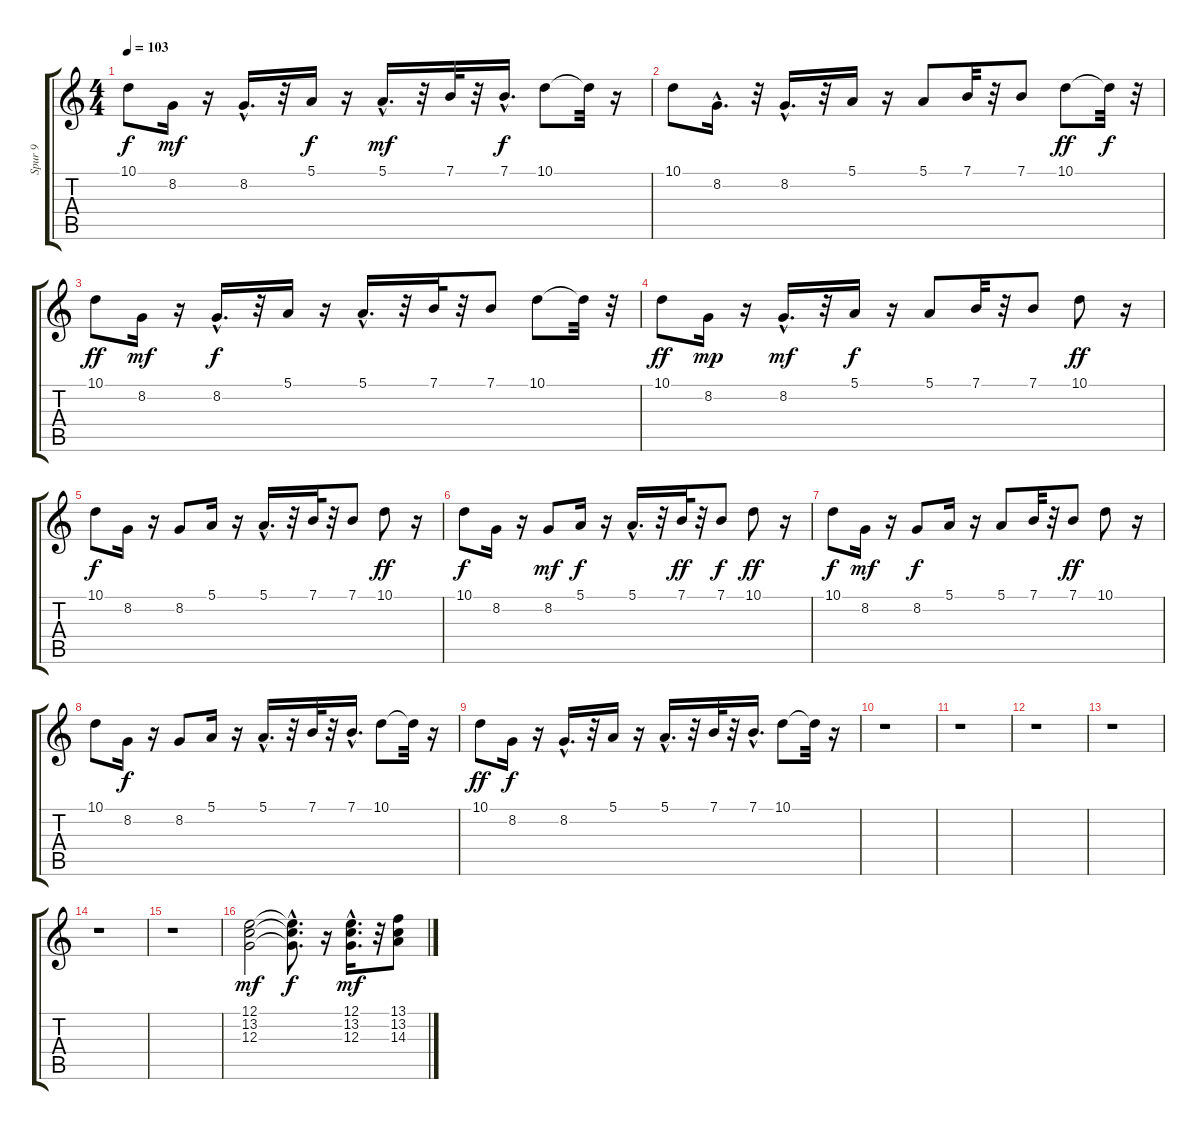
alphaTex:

\track ("Spur 9" "Spur 9") {instrument pad1newage}
\staff {score tabs}
\tuning (E4 B3 G3 D3 A2 E2) {hide}
\ts (4 4)
\tempo 103
\clef g2
\ks c
10.1.8{dy f} 8.2.16{dy mf} r.16 8.2{hac}.16{d} r.32 5.1.16{dy f} r.16 5.1{hac}.16{d dy mf} r.32 7.1.32 r.32 7.1{hac}.16{d dy f} 10.1.8 10.1{t}.32 r.16 |
10.1.8 8.2{hac}.16{d} r.32 8.2{hac}.16{d} r.32 5.1.16 r.16 5.1.8 7.1.32 r.32 7.1.8 10.1.8{dy ff} 10.1{t}.32{dy f} r.32 |
10.1.8{dy ff} 8.2.16{dy mf} r.16 8.2{hac}.16{d dy f} r.32 5.1.16 r.16 5.1{hac}.16{d} r.32 7.1.32 r.32 7.1.8 10.1.8 10.1{t}.32 r.32 |
10.1.8{dy ff} 8.2.16{dy mp} r.16 8.2{hac}.16{d dy mf} r.32 5.1.16{dy f} r.16 5.1.8 7.1.32 r.32 7.1.8 10.1.8{dy ff} r.16 |
10.1.8{dy f} 8.2.16 r.16 8.2.8 5.1.16 r.16 5.1{hac}.16{d} r.32 7.1.32 r.32 7.1.8 10.1.8{dy ff} r.16 |
10.1.8{dy f} 8.2.16 r.16 8.2.8{dy mf} 5.1.16{dy f} r.16 5.1{hac}.16{d} r.32 7.1.32{dy ff} r.32 7.1.8{dy f} 10.1.8{dy ff} r.16 |
10.1.8{dy f} 8.2.16{dy mf} r.16 8.2.8{dy f} 5.1.16 r.16 5.1.8 7.1.32 r.32 7.1.8{dy ff} 10.1.8 r.16 |
10.1.8 8.2.16{dy f} r.16 8.2.8 5.1.16 r.16 5.1{hac}.16{d} r.32 7.1.32 r.32 7.1{hac}.16{d} 10.1.8 10.1{t}.32 r.16 |
10.1.8{dy ff} 8.2.16{dy f} r.16 8.2{hac}.16{d} r.32 5.1.16 r.16 5.1{hac}.16{d} r.32 7.1.32 r.32 7.1{hac}.16{d} 10.1.8 10.1{t}.32 r.16 |
r.1 |
r.1 |
r.1 |
r.1 |
r.1 |
r.1 |
(12.1 13.2 12.3).2{dy mf} (12.1{hac t} 13.2{hac t} 12.3{hac t}).8{d dy f} r.16 (12.1{hac} 13.2{hac} 12.3).16{d dy mf} r.32 (13.1 13.2 14.3).8
